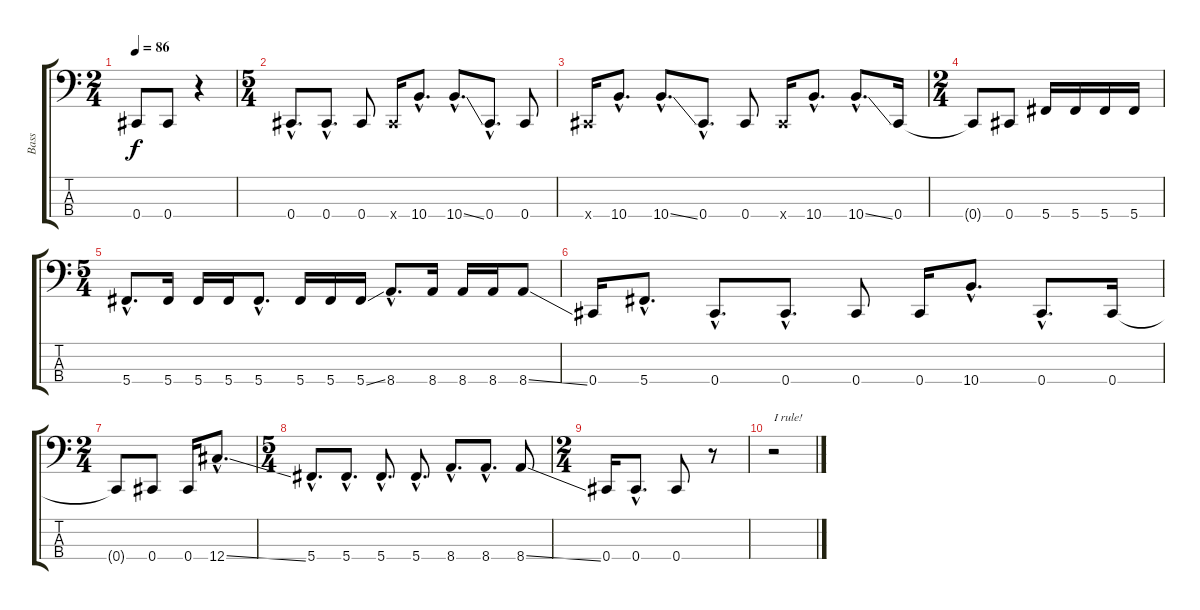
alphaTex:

\track ("Bass" "Bass") {instrument electricbasspick}
\staff {score tabs}
\tuning (Gb2 Db2 Ab1 Db1) {hide}
\ts (2 4)
\tempo 86
\clef f4
\ks c
0.4{t}.8{dy f} 0.4.8 r.4 |
\ts (5 4)
0.4{hac}.8{d} 0.4{hac}.8{d} 0.4.8 0.4{x}.16 10.4{hac}.8{d} 10.4{ss hac}.8{d} 0.4{hac}.8{d} 0.4.8 |
0.4{x}.16 10.4{hac}.8{d} 10.4{ss hac}.8{d} 0.4{hac}.8{d} 0.4.8 0.4{x}.16 10.4{hac}.8{d} 10.4{ss hac}.8{d} 0.4.16 |
\ts (2 4)
0.4{t}.8 0.4.8 5.4.16 5.4.16 5.4.16 5.4.16 |
\ts (5 4)
5.4{hac}.8{d} 5.4.16 5.4.16 5.4.16 5.4{hac}.8{d} 5.4.16 5.4.16 5.4{ss}.16 8.4{hac}.8{d} 8.4.16 8.4.16 8.4.16 8.4{ss}.8 |
0.4.16 5.4{hac}.8{d} 0.4{hac}.8{d} 0.4{hac}.8{d} 0.4.8 0.4.16 10.4{hac}.8{d} 0.4{hac}.8{d} 0.4.16 |
\ts (2 4)
0.4{t}.8 0.4.8 0.4.16 12.4{ss hac}.8{d} |
\ts (5 4)
5.4{hac}.8{d} 5.4{hac}.8{d} 5.4{hac}.8{d} 5.4{hac}.8{d} 8.4{hac}.8{d} 8.4{hac}.8{d} 8.4{ss}.8 |
\ts (2 4)
0.4.16 0.4{hac}.8{d} 0.4.8 r.8 |
r.2{txt "I rule!"}
